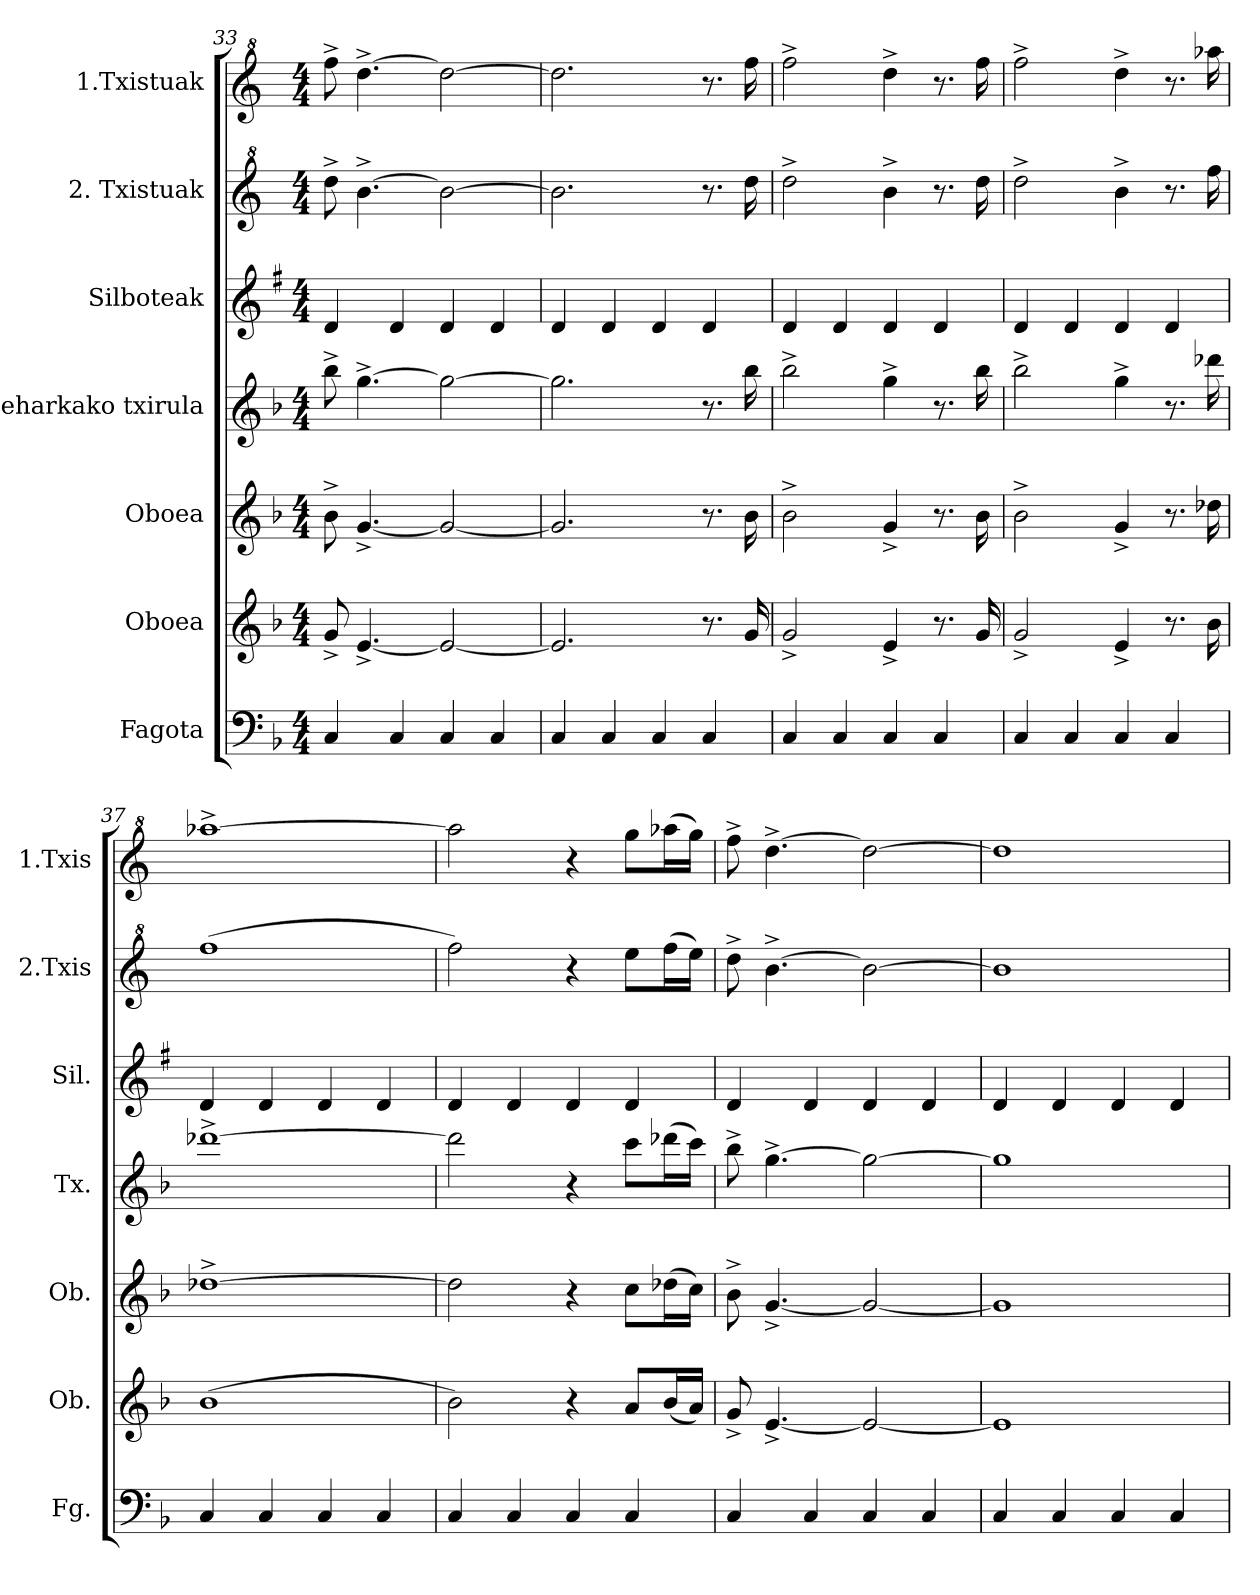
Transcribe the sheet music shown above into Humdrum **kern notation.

**kern	**kern	**kern	**kern	**kern	**kern	**kern
*part7	*part6	*part5	*part4	*part3	*part2	*part1
*staff7	*staff6	*staff5	*staff4	*staff3	*staff2	*staff1
*I"Fagota	*I"Oboea	*I"Oboea	*I"Zeharkako txirula	*I"Silboteak	*I"2. Txistuak	*I"1.Txistuak
*I'Fg.	*I'Ob.	*I'Ob.	*I'Tx.	*I'Sil.	*I'2.Txis	*I'1.Txis
*clefF4	*clefG2	*clefG2	*clefG2	*clefG2	*clefG^2	*clefG^2
*	*	*	*	*ITrd1c2	*ITrd-3c-5	*ITrd-3c-5
*k[b-]	*k[b-]	*k[b-]	*k[b-]	*k[b-]	*k[b-]	*k[b-]
*M4/4	*M4/4	*M4/4	*M4/4	*M4/4	*M4/4	*M4/4
=33	=33	=33	=33	=33	=33	=33
4C/	8g^/	8b-^\	8bb-^\	4c/	8ggg^\	8bbb-^\
.	[4.e^/	[4.g^/	[4.gg^\	.	[4.eee^\	[4.ggg^\
4C/	.	.	.	4c/	.	.
4C/	2e/_	2g/_	2gg\_	4c/	2eee\_	2ggg\_
4C/	.	.	.	4c/	.	.
!!LO:LB:g=z
=34	=34	=34	=34	=34	=34	=34
4C/	2.e/]	2.g/]	2.gg\]	4c/	2.eee\]	2.ggg\]
4C/	.	.	.	4c/	.	.
4C/	.	.	.	4c/	.	.
4C/	8.r	8.r	8.r	4c/	8.r	8.r
.	16g/	16b-\	16bb-\	.	16ggg\	16bbb-\
=35	=35	=35	=35	=35	=35	=35
4C/	2g^/	2b-^\	2bb-^\	4c/	2ggg^\	2bbb-^\
4C/	.	.	.	4c/	.	.
4C/	4e^/	4g^/	4gg^\	4c/	4eee^\	4ggg^\
4C/	8.r	8.r	8.r	4c/	8.r	8.r
.	16g/	16b-\	16bb-\	.	16ggg\	16bbb-\
=36	=36	=36	=36	=36	=36	=36
4C/	2g^/	2b-^\	2bb-^\	4c/	2ggg^\	2bbb-^\
4C/	.	.	.	4c/	.	.
4C/	4e^/	4g^/	4gg^\	4c/	4eee^\	4ggg^\
4C/	8.r	8.r	8.r	4c/	8.r	8.r
.	16b-\	16dd-X\	16ddd-X\	.	16bbb-\	16dddd-X\
=37	=37	=37	=37	=37	=37	=37
4C/	(>1b-	[1dd-X^	[1ddd-X^	4c/	(>1bbb-	[1dddd-X^
4C/	.	.	.	4c/	.	.
4C/	.	.	.	4c/	.	.
4C/	.	.	.	4c/	.	.
=38	=38	=38	=38	=38	=38	=38
4C/	2b-\)	2dd-\]	2ddd-\]	4c/	2bbb-\)	2dddd-\]
4C/	.	.	.	4c/	.	.
4C/	4r	4r	4r	4c/	4r	4r
4C/	8a/L	8cc\L	8ccc\L	4c/	8aaa\L	8cccc\L
.	(>16b-/L	(>16dd-X\L	(>16ddd-X\L	.	(>16bbb-\L	(>16dddd-X\L
.	16a/JJ)	16cc\JJ)	16ccc\JJ)	.	16aaa\JJ)	16cccc\JJ)
=39	=39	=39	=39	=39	=39	=39
4C/	8g^/	8b-^\	8bb-^\	4c/	8ggg^\	8bbb-^\
.	[4.e^/	[4.g^/	[4.gg^\	.	[4.eee^\	[4.ggg^\
4C/	.	.	.	4c/	.	.
4C/	2e/_	2g/_	2gg\_	4c/	2eee\_	2ggg\_
4C/	.	.	.	4c/	.	.
=40	=40	=40	=40	=40	=40	=40
4C/	1e]	1g]	1gg]	4c/	1eee]	1ggg]
4C/	.	.	.	4c/	.	.
4C/	.	.	.	4c/	.	.
4C/	.	.	.	4c/	.	.
=	=	=	=	=	=	=
*-	*-	*-	*-	*-	*-	*-
